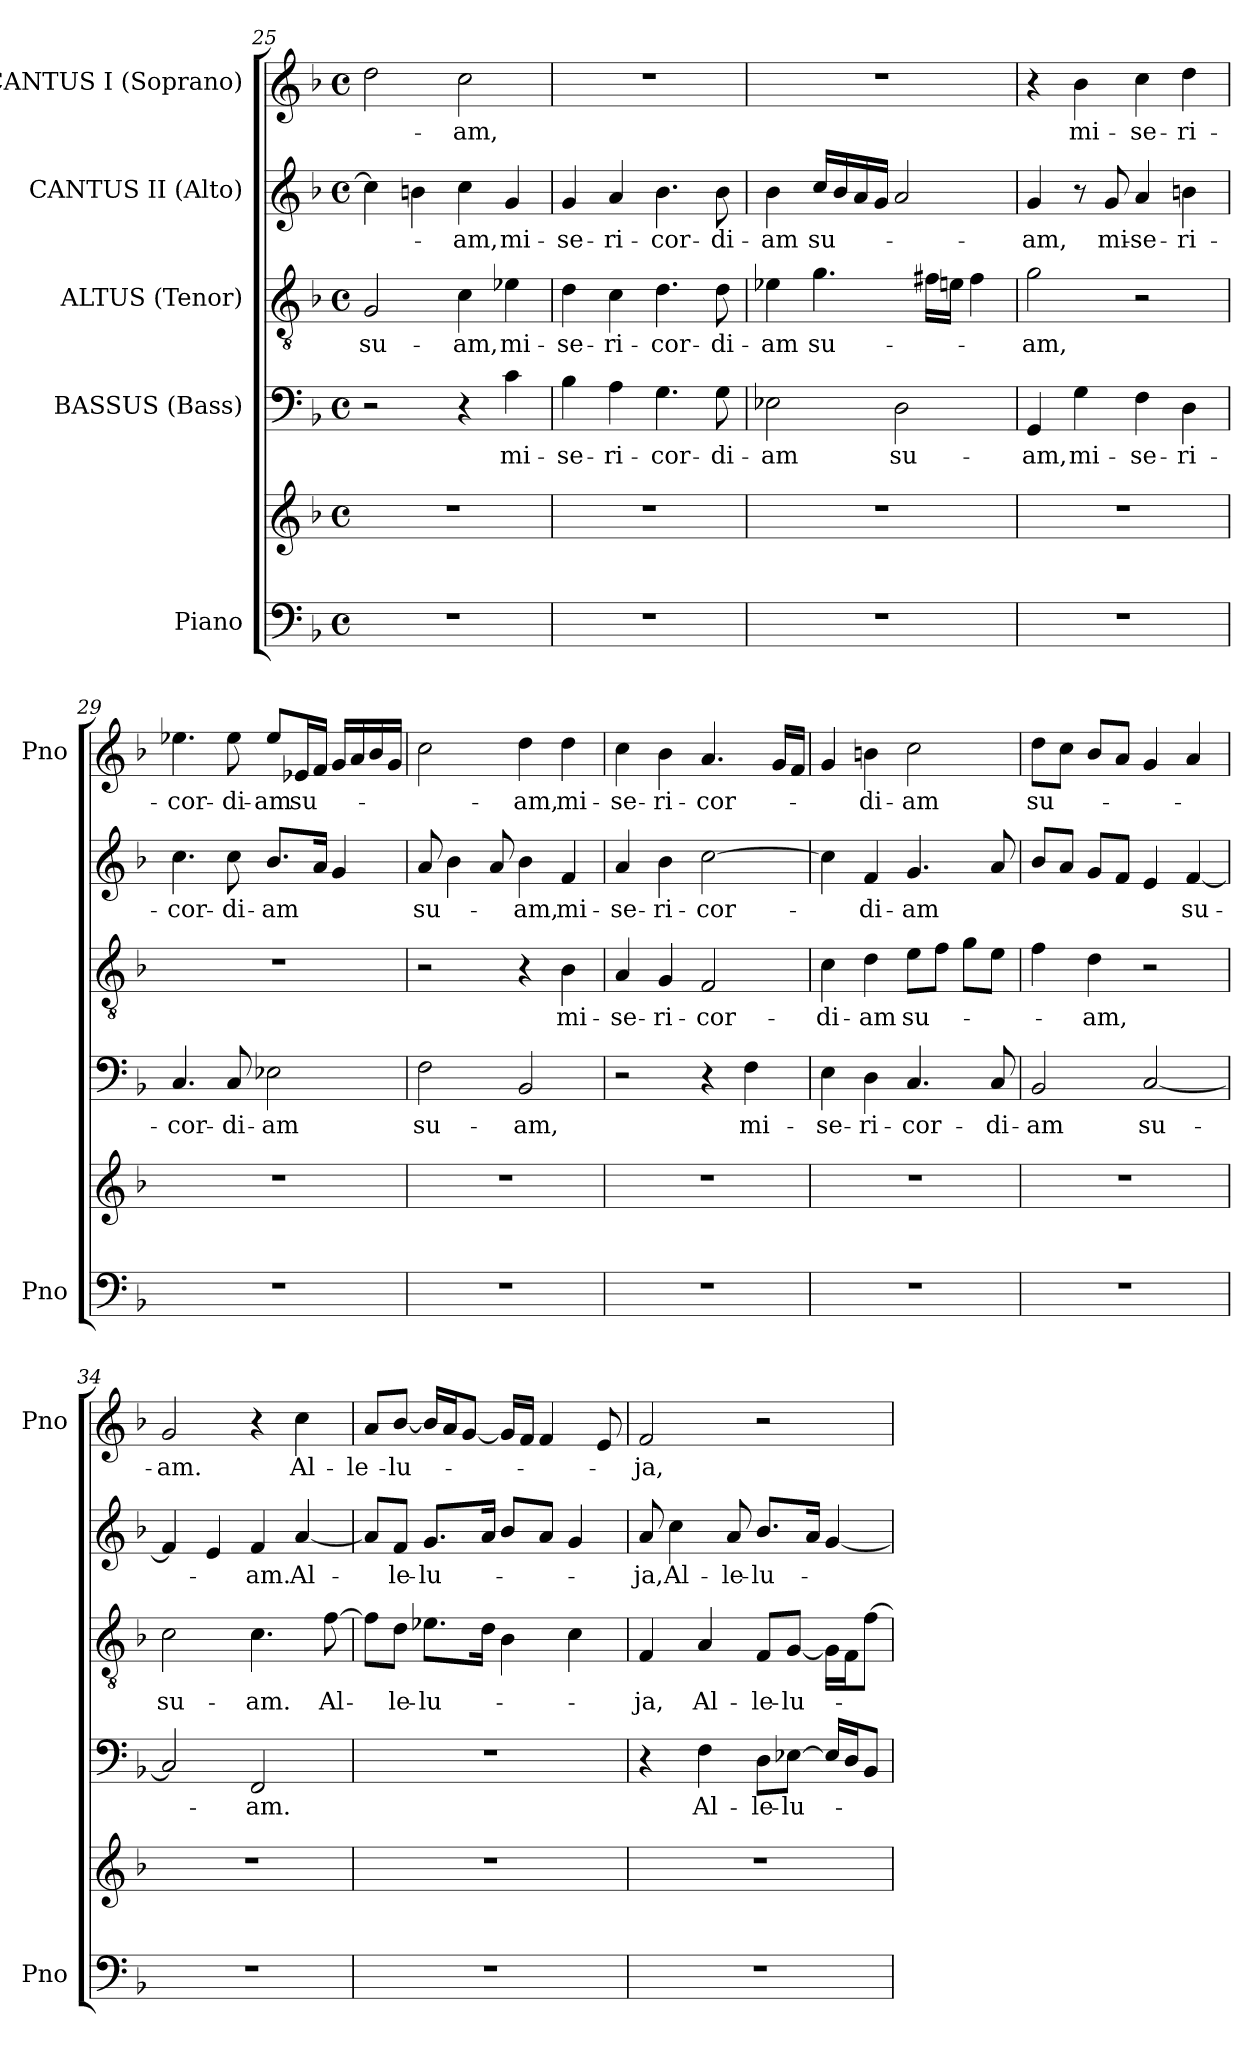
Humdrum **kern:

**kern	**kern	**kern	**text	**kern	**text	**kern	**text	**kern	**text
*part5	*part5	*part4	*part4	*part3	*part3	*part2	*part2	*part1	*part1
*staff6	*staff5	*staff4	*staff4	*staff3	*staff3	*staff2	*staff2	*staff1	*staff1
*I"Piano	*	*I"BASSUS (Bass)	*	*I"ALTUS (Tenor)	*	*I"CANTUS II (Alto)	*	*I"CANTUS I (Soprano)	*
*I'Pno	*	*	*	*	*	*	*	*I'Pno	*
!!LO:LB:g=z
*clefF4	*clefG2	*clefF4	*	*clefGv2	*	*clefG2	*	*clefG2	*
*k[b-]	*k[b-]	*k[b-]	*	*k[b-]	*	*k[b-]	*	*k[b-]	*
*F:	*F:	*F:	*	*F:	*	*F:	*	*F:	*
*M4/4	*M4/4	*M4/4	*	*M4/4	*	*M4/4	*	*M4/4	*
*met(c)	*met(c)	*met(c)	*	*met(c)	*	*met(c)	*	*met(c)	*
=25	=25	=25	=25	=25	=25	=25	=25	=25	=25
1r	1r	2r	.	2G/	su-	4cc\]	-­-	2dd\	-­-
.	.	.	.	.	.	4bn\	.	.	.
.	.	4r	.	4c\	-am,	4cc\	-am,	2cc\	-am,
.	.	4c\	mi-	4e-X\	mi-	4g/	mi-	.	.
=26	=26	=26	=26	=26	=26	=26	=26	=26	=26
1r	1r	4B-\	-se-	4d\	-se-	4g/	-se-	1r	.
.	.	4A\	-ri-	4c\	-ri-	4a/	-ri-	.	.
.	.	4.G\	-cor-	4.d\	-cor-	4.b-\	-cor-	.	.
.	.	8G\	-di-	8d\	-di-	8b-\	-di-	.	.
=27	=27	=27	=27	=27	=27	=27	=27	=27	=27
1r	1r	2E-X\	-am	4e-X\	-am	4b-\	-am	1r	.
.	.	.	.	4.g\	su-	16cc/LL	su-	.	.
.	.	.	.	.	.	16b-/	.	.	.
.	.	.	.	.	.	16a/	.	.	.
.	.	.	.	.	.	16g/JJ	.	.	.
.	.	2D\	su-	.	.	2a/	.	.	.
.	.	.	.	16f#X\LL	.	.	.	.	.
.	.	.	.	16en\JJ	.	.	.	.	.
.	.	.	.	4f#\	.	.	.	.	.
=28	=28	=28	=28	=28	=28	=28	=28	=28	=28
1r	1r	4GG/	-am,	2g\	-am,	4g/	-am,	4r	.
.	.	4G\	mi-	.	.	8r	.	4b-\	mi-
.	.	.	.	.	.	8g/	mi-	.	.
.	.	4F\	-se-	2r	.	4a/	-se-	4cc\	-se-
.	.	4D\	-ri-	.	.	4bn\	-ri-	4dd\	-ri-
=29	=29	=29	=29	=29	=29	=29	=29	=29	=29
1r	1r	4.C/	-cor-	1r	.	4.cc\	-cor-	4.ee-X\	-cor-
.	.	8C/	-di-	.	.	8cc\	-di-	8ee-\	-di-
.	.	2E-X\	-am	.	.	8.b-/L	-am	8ee-/L	-am
.	.	.	.	.	.	.	.	16e-X/L	su-
.	.	.	.	.	.	16a/Jk	.	16f/JJ	.
.	.	.	.	.	.	4g/	.	16g/LL	.
.	.	.	.	.	.	.	.	16a/	.
.	.	.	.	.	.	.	.	16b-/	.
.	.	.	.	.	.	.	.	16g/JJ	.
!!LO:PB:g=z
=30	=30	=30	=30	=30	=30	=30	=30	=30	=30
1r	1r	2F\	su-	2r	.	8a/	su-	2cc\	-­-
.	.	.	.	.	.	4b-\	.	.	.
.	.	.	.	.	.	8a/	.	.	.
.	.	2BB-/	-am,	4r	.	4b-\	-am,	4dd\	-am,
.	.	.	.	4B-\	mi-	4f/	mi-	4dd\	mi-
=31	=31	=31	=31	=31	=31	=31	=31	=31	=31
1r	1r	2r	.	4A/	-se-	4a/	-se-	4cc\	-se-
.	.	.	.	4G/	-ri-	4b-\	-ri-	4b-\	-ri-
.	.	4r	.	2F/	-cor-	[2cc\	-cor-	4.a/	-cor-
.	.	4F\	mi-	.	.	.	.	.	.
.	.	.	.	.	.	.	.	16g/LL	.
.	.	.	.	.	.	.	.	16f/JJ	.
=32	=32	=32	=32	=32	=32	=32	=32	=32	=32
1r	1r	4E\	-se-	4c\	-di-	4cc\]	.	4g/	.
.	.	4D\	-ri-	4d\	-am	4f/	-di-	4bn\	-di-
.	.	4.C/	-cor-	8e\L	su-	4.g/	-am	2cc\	-am
.	.	.	.	8f\J	.	.	.	.	.
.	.	.	.	8g\L	.	.	.	.	.
.	.	8C/	-di-	8e\J	.	8a/	.	.	.
=33	=33	=33	=33	=33	=33	=33	=33	=33	=33
1r	1r	2BB-/	-am	4f\	.	8b-/L	.	8dd\L	su-
.	.	.	.	.	.	8a/J	.	8cc\J	.
.	.	.	.	4d\	-am,	8g/L	.	8b-/L	.
.	.	.	.	.	.	8f/J	.	8a/J	.
.	.	[2C/	su-	2r	.	4e/	.	4g/	.
.	.	.	.	.	.	[4f/	su-	4a/	.
=34	=34	=34	=34	=34	=34	=34	=34	=34	=34
1r	1r	2C/]	.	2c\	su-	4f/]	.	2g/	-am.
.	.	.	.	.	.	4e/	.	.	.
.	.	2FF/	-am.	4.c\	-am.	4f/	-am.	4r	.
.	.	.	.	.	.	[4a/	Al-	4cc\	Al-
.	.	.	.	[8f\	Al-	.	.	.	.
!!LO:LB:g=z
=35	=35	=35	=35	=35	=35	=35	=35	=35	=35
1r	1r	1r	.	8f\L]	-­	8a/L]	-­	8a/L	-­le-
.	.	.	.	8d\J	le-	8f/J	le-	[8b-/J	-lu-
.	.	.	.	8.e-X\L	-lu-	8.g/L	-lu-	16b-/LL]	.
.	.	.	.	.	.	.	.	16a/J	.
.	.	.	.	.	.	.	.	[8g/J	.
.	.	.	.	16d\Jk	.	16a/Jk	.	.	.
.	.	.	.	4B-\	.	8b-/L	.	16g/LL]	.
.	.	.	.	.	.	.	.	16f/JJ	.
.	.	.	.	.	.	8a/J	.	4f/	.
.	.	.	.	4c\	.	4g/	.	.	.
.	.	.	.	.	.	.	.	8e/	.
=36	=36	=36	=36	=36	=36	=36	=36	=36	=36
1r	1r	4r	.	4F/	-ja,	8a/	-ja,	2f/	-ja,
.	.	.	.	.	.	4cc\	Al-	.	.
.	.	4F\	Al-	4A/	Al-	.	.	.	.
.	.	.	.	.	.	8a/	-le-	.	.
.	.	8D\L	-le-	8F/L	-le-	8.b-/L	-lu-	2r	.
.	.	[8E-X\J	-lu-	[8G/J	-lu-	.	.	.	.
.	.	.	.	.	.	16a/Jk	.	.	.
.	.	16E-/LL]	.	16G\LL]	.	[4g/	.	.	.
.	.	16D/J	.	16F\J	.	.	.	.	.
.	.	8BB-/J	.	[8f\J	.	.	.	.	.
=	=	=	=	=	=	=	=	=	=
*-	*-	*-	*-	*-	*-	*-	*-	*-	*-
